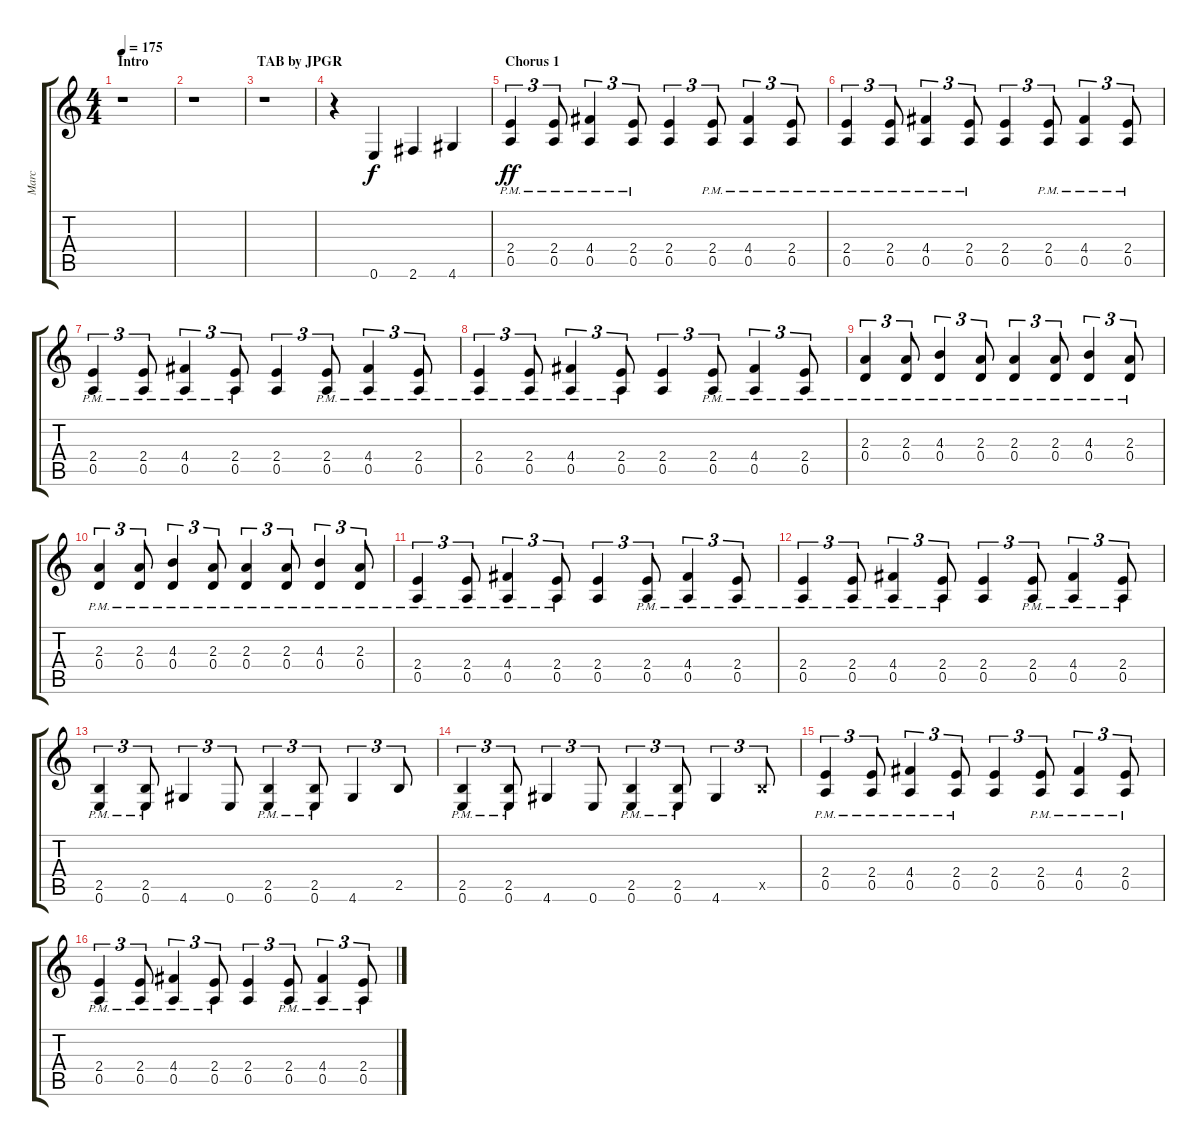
\track ("Marc" "Marc") {instrument overdrivenguitar}
\staff {score tabs}
\tuning (E4 B3 G3 D3 A2 E2) {hide}
\ts (4 4)
\section ("" "Intro                               TAB by JPGR")
\tempo 175
\clef g2
\ks c
r.1{dy f instrument overdrivenguitar} |
r.1 |
r.1 |
r.4 0.6.4{volume 8} 2.6.4 4.6.4 |
\section ("" "Chorus 1")
(2.4 0.5{pm}).4{tu (3 2) dy ff} (2.4 0.5{pm}).8{tu (3 2)} (4.4 0.5{pm}).4{tu (3 2)} (2.4 0.5{pm}).8{tu (3 2)} (2.4 0.5).4{tu (3 2)} (2.4 0.5{pm}).8{tu (3 2)} (4.4 0.5{pm}).4{tu (3 2)} (2.4 0.5{pm}).8{tu (3 2)} |
(2.4 0.5{pm}).4{tu (3 2)} (2.4 0.5{pm}).8{tu (3 2)} (4.4 0.5{pm}).4{tu (3 2)} (2.4 0.5{pm}).8{tu (3 2)} (2.4 0.5).4{tu (3 2)} (2.4 0.5{pm}).8{tu (3 2)} (4.4 0.5{pm}).4{tu (3 2)} (2.4 0.5{pm}).8{tu (3 2)} |
(2.4 0.5{pm}).4{tu (3 2)} (2.4 0.5{pm}).8{tu (3 2)} (4.4 0.5{pm}).4{tu (3 2)} (2.4 0.5{pm}).8{tu (3 2)} (2.4 0.5).4{tu (3 2)} (2.4 0.5{pm}).8{tu (3 2)} (4.4 0.5{pm}).4{tu (3 2)} (2.4 0.5{pm}).8{tu (3 2)} |
(2.4 0.5{pm}).4{tu (3 2)} (2.4 0.5{pm}).8{tu (3 2)} (4.4 0.5{pm}).4{tu (3 2)} (2.4 0.5{pm}).8{tu (3 2)} (2.4 0.5).4{tu (3 2)} (2.4 0.5{pm}).8{tu (3 2)} (4.4 0.5{pm}).4{tu (3 2)} (2.4 0.5{pm}).8{tu (3 2)} |
(2.3 0.4{pm}).4{tu (3 2)} (2.3 0.4{pm}).8{tu (3 2)} (4.3 0.4{pm}).4{tu (3 2)} (2.3 0.4{pm}).8{tu (3 2)} (2.3 0.4{pm}).4{tu (3 2)} (2.3 0.4{pm}).8{tu (3 2)} (4.3{pm} 0.4{pm}).4{tu (3 2)} (2.3 0.4{pm}).8{tu (3 2)} |
(2.3 0.4{pm}).4{tu (3 2)} (2.3 0.4{pm}).8{tu (3 2)} (4.3 0.4{pm}).4{tu (3 2)} (2.3 0.4{pm}).8{tu (3 2)} (2.3 0.4{pm}).4{tu (3 2)} (2.3 0.4{pm}).8{tu (3 2)} (4.3 0.4{pm}).4{tu (3 2)} (2.3 0.4{pm}).8{tu (3 2)} |
(2.4 0.5{pm}).4{tu (3 2)} (2.4 0.5{pm}).8{tu (3 2)} (4.4 0.5{pm}).4{tu (3 2)} (2.4 0.5{pm}).8{tu (3 2)} (2.4 0.5).4{tu (3 2)} (2.4 0.5{pm}).8{tu (3 2)} (4.4 0.5{pm}).4{tu (3 2)} (2.4 0.5{pm}).8{tu (3 2)} |
(2.4 0.5{pm}).4{tu (3 2)} (2.4 0.5{pm}).8{tu (3 2)} (4.4 0.5{pm}).4{tu (3 2)} (2.4 0.5{pm}).8{tu (3 2)} (2.4 0.5).4{tu (3 2)} (2.4 0.5{pm}).8{tu (3 2)} (4.4 0.5{pm}).4{tu (3 2)} (2.4 0.5{pm}).8{tu (3 2)} |
(2.5 0.6{pm}).4{tu (3 2)} (2.5 0.6{pm}).8{tu (3 2)} 4.6.4{tu (3 2)} 0.6.8{tu (3 2)} (2.5 0.6{pm}).4{tu (3 2)} (2.5 0.6{pm}).8{tu (3 2)} 4.6.4{tu (3 2)} 2.5.8{tu (3 2)} |
(2.5 0.6{pm}).4{tu (3 2)} (2.5 0.6{pm}).8{tu (3 2)} 4.6.4{tu (3 2)} 0.6.8{tu (3 2)} (2.5 0.6{pm}).4{tu (3 2)} (2.5 0.6{pm}).8{tu (3 2)} 4.6.4{tu (3 2)} 2.5{x}.8{tu (3 2)} |
(2.4 0.5{pm}).4{tu (3 2)} (2.4 0.5{pm}).8{tu (3 2)} (4.4 0.5{pm}).4{tu (3 2)} (2.4 0.5{pm}).8{tu (3 2)} (2.4 0.5).4{tu (3 2)} (2.4 0.5{pm}).8{tu (3 2)} (4.4 0.5{pm}).4{tu (3 2)} (2.4 0.5{pm}).8{tu (3 2)} |
(2.4 0.5{pm}).4{tu (3 2)} (2.4 0.5{pm}).8{tu (3 2)} (4.4 0.5{pm}).4{tu (3 2)} (2.4 0.5{pm}).8{tu (3 2)} (2.4 0.5).4{tu (3 2)} (2.4 0.5{pm}).8{tu (3 2)} (4.4 0.5{pm}).4{tu (3 2)} (2.4 0.5{pm}).8{tu (3 2)}
